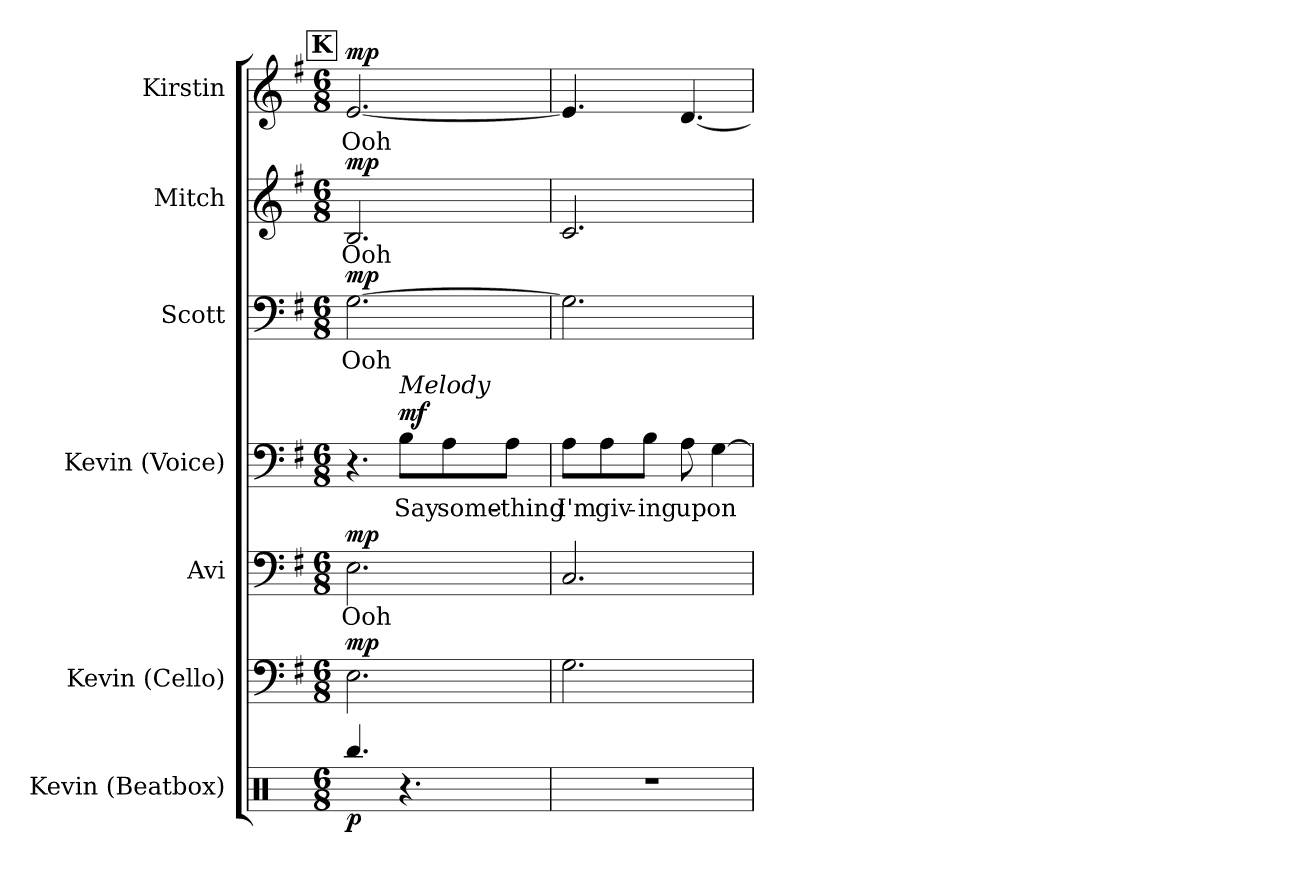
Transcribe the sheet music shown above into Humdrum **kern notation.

**kern	**dynam	**kern	**dynam	**kern	**text	**dynam	**kern	**text	**dynam	**kern	**text	**dynam	**kern	**text	**dynam	**kern	**text	**dynam
*part7	*part7	*part6	*part6	*part5	*part5	*part5	*part4	*part4	*part4	*part3	*part3	*part3	*part2	*part2	*part2	*part1	*part1	*part1
*staff7	*staff7	*staff6	*staff6	*staff5	*staff5	*staff5	*staff4	*staff4	*staff4	*staff3	*staff3	*staff3	*staff2	*staff2	*staff2	*staff1	*staff1	*staff1
*I"Kevin (Beatbox)	*	*I"Kevin (Cello)	*	*I"Avi	*	*	*I"Kevin (Voice)	*	*	*I"Scott	*	*	*I"Mitch	*	*	*I"Kirstin	*	*
*I'Ke. (B)	*	*I'Ke. (C)	*	*I'A.	*	*	*I'Ke. (V)	*	*	*I'S.	*	*	*I'M.	*	*	*I'Kr.	*	*
*clefX	*	*clefF4	*	*clefF4	*	*	*clefF4	*	*	*clefF4	*	*	*clefG2	*	*	*clefG2	*	*
*k[]	*	*k[f#]	*	*k[f#]	*	*	*k[f#]	*	*	*k[f#]	*	*	*k[f#]	*	*	*k[f#]	*	*
*M6/8	*	*M6/8	*	*M6/8	*	*	*M6/8	*	*	*M6/8	*	*	*M6/8	*	*	*M6/8	*	*
!!LO:REH:place=s1:a:B:fs=14:t=K
=107	=107	=107	=107	=107	=107	=107	=107	=107	=107	=107	=107	=107	=107	=107	=107	=107	=107	=107
!	!LO:DY:b	!	!LO:DY:a	!	!	!LO:DY:a	!	!	!	!	!	!LO:DY:a	!	!	!LO:DY:a	!	!	!LO:DY:a
4.Rbb/	p	2.E\	mp	2.E\	Ooh	mp	4.r	.	.	[2.G\	Ooh	mp	2.B/	Ooh	mp	[2.e/	Ooh	mp
!	!	!	!	!	!	!	!LO:TX:a:i:t=Melody	!	!	!	!	!	!	!	!	!	!	!
!	!	!	!	!	!	!	!	!	!LO:DY:a	!	!	!	!	!	!	!	!	!
4.r	.	.	.	.	.	.	8B\L	Say	mf	.	.	.	.	.	.	.	.	.
.	.	.	.	.	.	.	8A\	some-	.	.	.	.	.	.	.	.	.	.
.	.	.	.	.	.	.	8A\J	-thing	.	.	.	.	.	.	.	.	.	.
=108	=108	=108	=108	=108	=108	=108	=108	=108	=108	=108	=108	=108	=108	=108	=108	=108	=108	=108
2.r	.	2.G\	.	2.C/	.	.	8A\L	I'm	.	2.G\]	.	.	2.c/	.	.	4.e/]	.	.
.	.	.	.	.	.	.	8A\	giv-	.	.	.	.	.	.	.	.	.	.
.	.	.	.	.	.	.	8B\J	-ing	.	.	.	.	.	.	.	.	.	.
.	.	.	.	.	.	.	8A\	up	.	.	.	.	.	.	.	[4.d/	.	.
.	.	.	.	.	.	.	[4G\	on	.	.	.	.	.	.	.	.	.	.
=	=	=	=	=	=	=	=	=	=	=	=	=	=	=	=	=	=	=
*-	*-	*-	*-	*-	*-	*-	*-	*-	*-	*-	*-	*-	*-	*-	*-	*-	*-	*-
